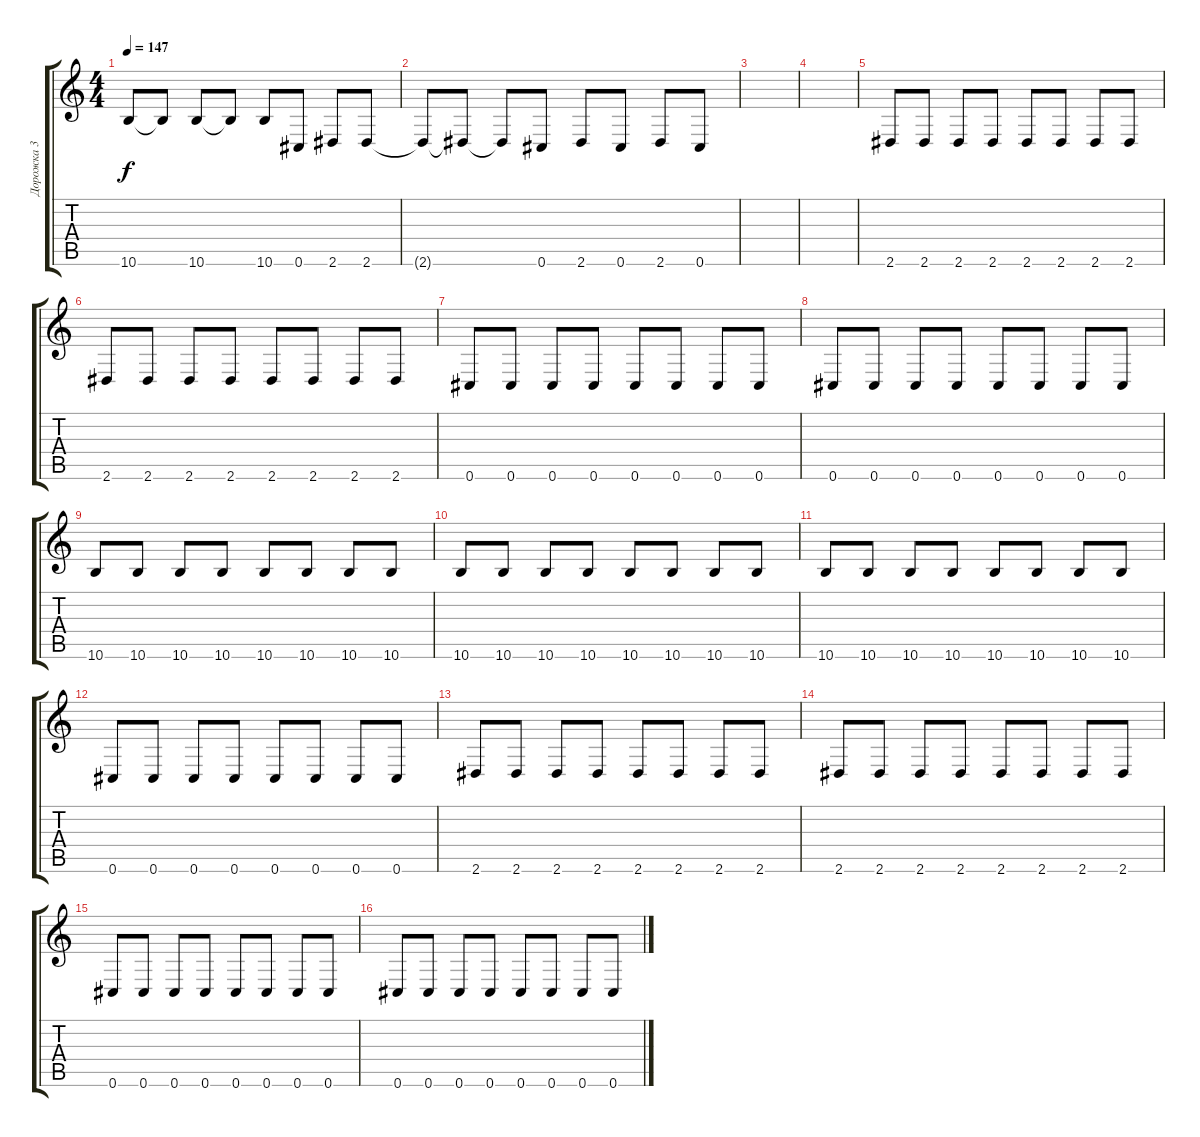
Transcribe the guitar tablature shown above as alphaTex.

\track ("Дорожка 3" "Дорожка 3") {instrument electricbassfinger}
\staff {score tabs}
\tuning (Eb4 Bb3 Gb3 Db3 Ab2 Db2) {hide}
\ts (4 4)
\tempo 147
\clef g2
\ks c
10.6{t}.8{dy f} 10.6{t}.8 10.6.8 10.6{t}.8 10.6.8 0.6.8 2.6.8 2.6.8 |
2.6{t}.8 2.6{t}.8 2.6{t}.8 0.6.8 2.6.8 0.6.8 2.6.8 0.6.8 |
|
|
2.6.8 2.6.8 2.6.8 2.6.8 2.6.8 2.6.8 2.6.8 2.6.8 |
2.6.8 2.6.8 2.6.8 2.6.8 2.6.8 2.6.8 2.6.8 2.6.8 |
0.6.8 0.6.8 0.6.8 0.6.8 0.6.8 0.6.8 0.6.8 0.6.8 |
0.6.8 0.6.8 0.6.8 0.6.8 0.6.8 0.6.8 0.6.8 0.6.8 |
10.6.8 10.6.8 10.6.8 10.6.8 10.6.8 10.6.8 10.6.8 10.6.8 |
10.6.8 10.6.8 10.6.8 10.6.8 10.6.8 10.6.8 10.6.8 10.6.8 |
10.6.8 10.6.8 10.6.8 10.6.8 10.6.8 10.6.8 10.6.8 10.6.8 |
0.6.8 0.6.8 0.6.8 0.6.8 0.6.8 0.6.8 0.6.8 0.6.8 |
2.6.8 2.6.8 2.6.8 2.6.8 2.6.8 2.6.8 2.6.8 2.6.8 |
2.6.8 2.6.8 2.6.8 2.6.8 2.6.8 2.6.8 2.6.8 2.6.8 |
0.6.8 0.6.8 0.6.8 0.6.8 0.6.8 0.6.8 0.6.8 0.6.8 |
0.6.8 0.6.8 0.6.8 0.6.8 0.6.8 0.6.8 0.6.8 0.6.8
